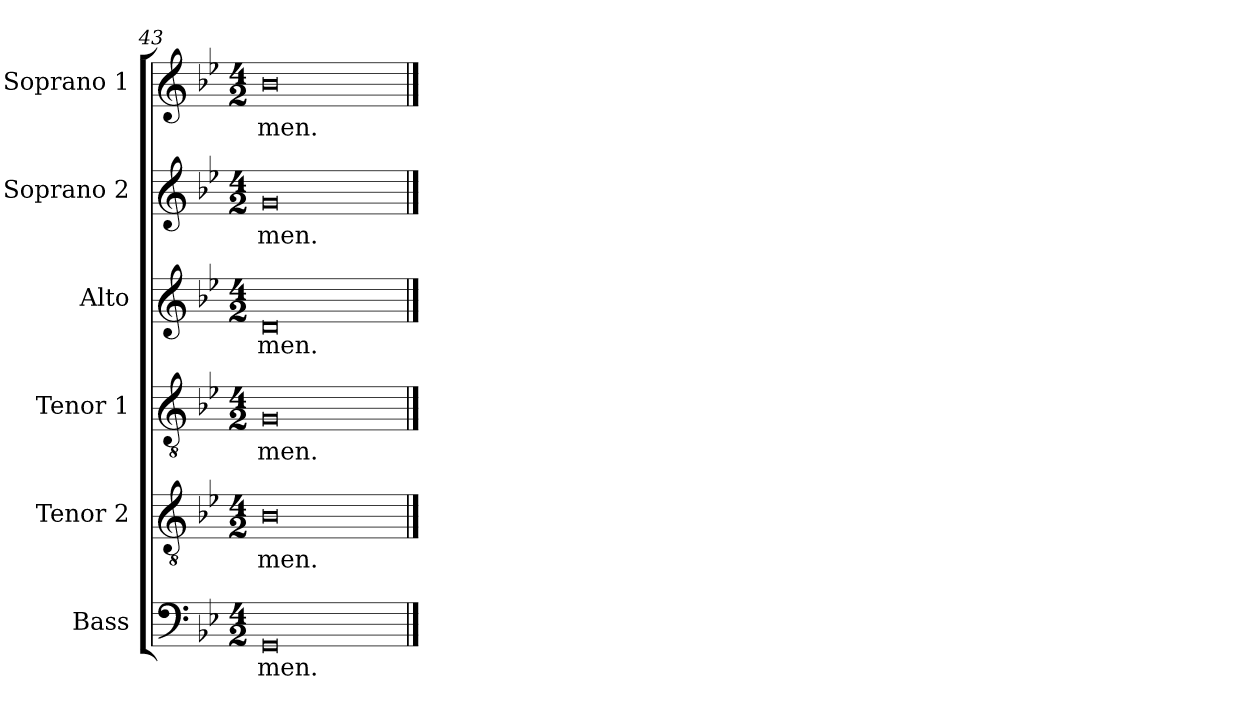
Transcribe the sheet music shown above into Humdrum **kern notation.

**kern	**text	**kern	**text	**kern	**text	**kern	**text	**kern	**text	**kern	**text
*part6	*part6	*part5	*part5	*part4	*part4	*part3	*part3	*part2	*part2	*part1	*part1
*staff6	*staff6	*staff5	*staff5	*staff4	*staff4	*staff3	*staff3	*staff2	*staff2	*staff1	*staff1
*I"Bass	*	*I"Tenor 2	*	*I"Tenor 1	*	*I"Alto	*	*I"Soprano 2	*	*I"Soprano 1	*
*I'B.	*	*I'T.2	*	*I'T.1	*	*I'A.	*	*I'S.2	*	*I'S.1	*
*clefF4	*	*clefGv2	*	*clefGv2	*	*clefG2	*	*clefG2	*	*clefG2	*
*	*	*ITrd7c12	*	*ITrd7c12	*	*	*	*	*	*	*
*k[b-e-]	*	*k[b-e-]	*	*k[b-e-]	*	*k[b-e-]	*	*k[b-e-]	*	*k[b-e-]	*
*B-:	*	*B-:	*	*B-:	*	*B-:	*	*B-:	*	*B-:	*
*M4/2	*	*M4/2	*	*M4/2	*	*M4/2	*	*M4/2	*	*M4/2	*
=43	=43	=43	=43	=43	=43	=43	=43	=43	=43	=43	=43
!	!LO:LY:b	!	!LO:LY:b	!	!LO:LY:b	!	!LO:LY:b	!	!LO:LY:b	!	!LO:LY:b
0GG	-men.	0BB-	-men.	0GG	-men.	0d	-men.	0g	-men.	0b-	-men.
==	==	==	==	==	==	==	==	==	==	==	==
*-	*-	*-	*-	*-	*-	*-	*-	*-	*-	*-	*-
